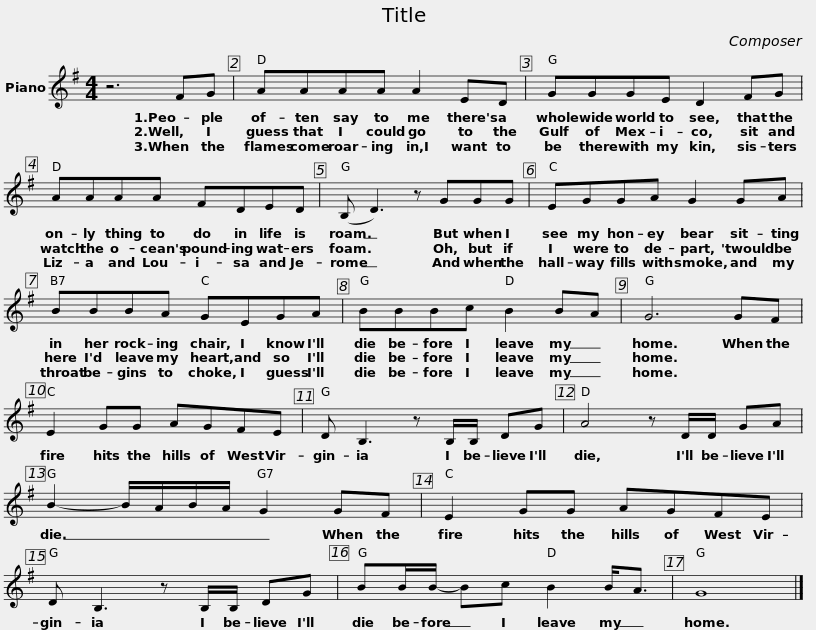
X:1
L:1/8
M:4/4
I:linebreak $
K:G
V:1 treble
V:1
 z6 FG | AAAA A2 ED | GGGE D2 FG |$ AAAA FDED | (B, D3) z GGG |$ %5
 EGGA G2 GA | BBBA GEGA |$ BBBc B2 BA | G6 GF | E2 GG AGFE | %10
 D B,3 z B,/B,/ DG |$ A4 z D/D/ GA | B2- B/A/B/A/ G2 GF | E2 GG AGFE | D B,3 z B,/B,/ DG |$ %15
 BB/B/- Bc B2 B<A | G8 |] %17
